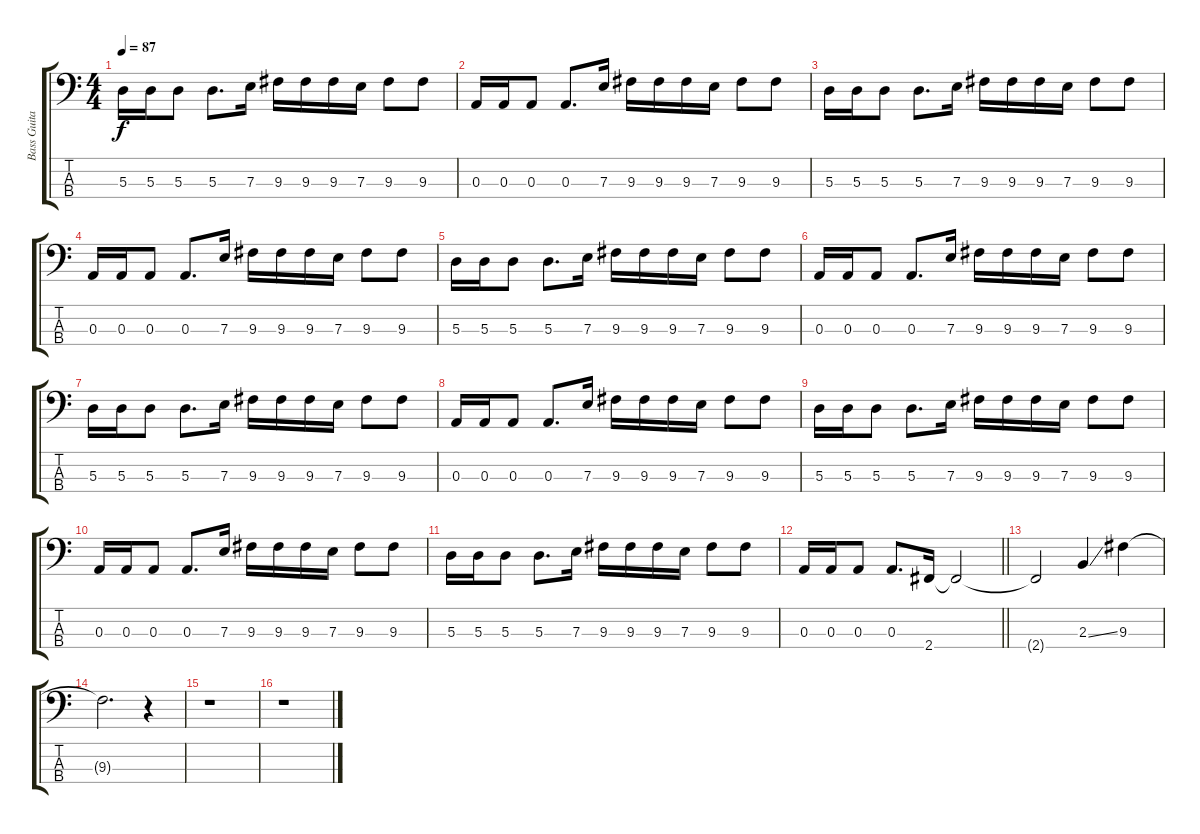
\track ("Bass Guitar" "Bass Guita") {instrument electricbasspick}
\staff {score tabs}
\tuning (G2 D2 A1 E1) {hide}
\ts (4 4)
\tempo 87
\clef f4
\ks c
5.3.16{dy f} 5.3.16 5.3.8 5.3.8{d} 7.3.16 9.3.16 9.3.16 9.3.16 7.3.16 9.3.8 9.3.8 |
0.3.16 0.3.16 0.3.8 0.3.8{d} 7.3.16 9.3.16 9.3.16 9.3.16 7.3.16 9.3.8 9.3.8 |
5.3.16 5.3.16 5.3.8 5.3.8{d} 7.3.16 9.3.16 9.3.16 9.3.16 7.3.16 9.3.8 9.3.8 |
0.3.16 0.3.16 0.3.8 0.3.8{d} 7.3.16 9.3.16 9.3.16 9.3.16 7.3.16 9.3.8 9.3.8 |
5.3.16 5.3.16 5.3.8 5.3.8{d} 7.3.16 9.3.16 9.3.16 9.3.16 7.3.16 9.3.8 9.3.8 |
0.3.16 0.3.16 0.3.8 0.3.8{d} 7.3.16 9.3.16 9.3.16 9.3.16 7.3.16 9.3.8 9.3.8 |
5.3.16 5.3.16 5.3.8 5.3.8{d} 7.3.16 9.3.16 9.3.16 9.3.16 7.3.16 9.3.8 9.3.8 |
0.3.16 0.3.16 0.3.8 0.3.8{d} 7.3.16 9.3.16 9.3.16 9.3.16 7.3.16 9.3.8 9.3.8 |
5.3.16 5.3.16 5.3.8 5.3.8{d} 7.3.16 9.3.16 9.3.16 9.3.16 7.3.16 9.3.8 9.3.8 |
0.3.16 0.3.16 0.3.8 0.3.8{d} 7.3.16 9.3.16 9.3.16 9.3.16 7.3.16 9.3.8 9.3.8 |
5.3.16 5.3.16 5.3.8 5.3.8{d} 7.3.16 9.3.16 9.3.16 9.3.16 7.3.16 9.3.8 9.3.8 |
\barLineRight lightlight
0.3.16 0.3.16 0.3.8 0.3.8{d} 2.4.16 2.4{t}.2 |
2.4{t}.2 2.3{ss}.4 9.3.4 |
9.3{t}.2{d} r.4 |
r.1 |
r.1
